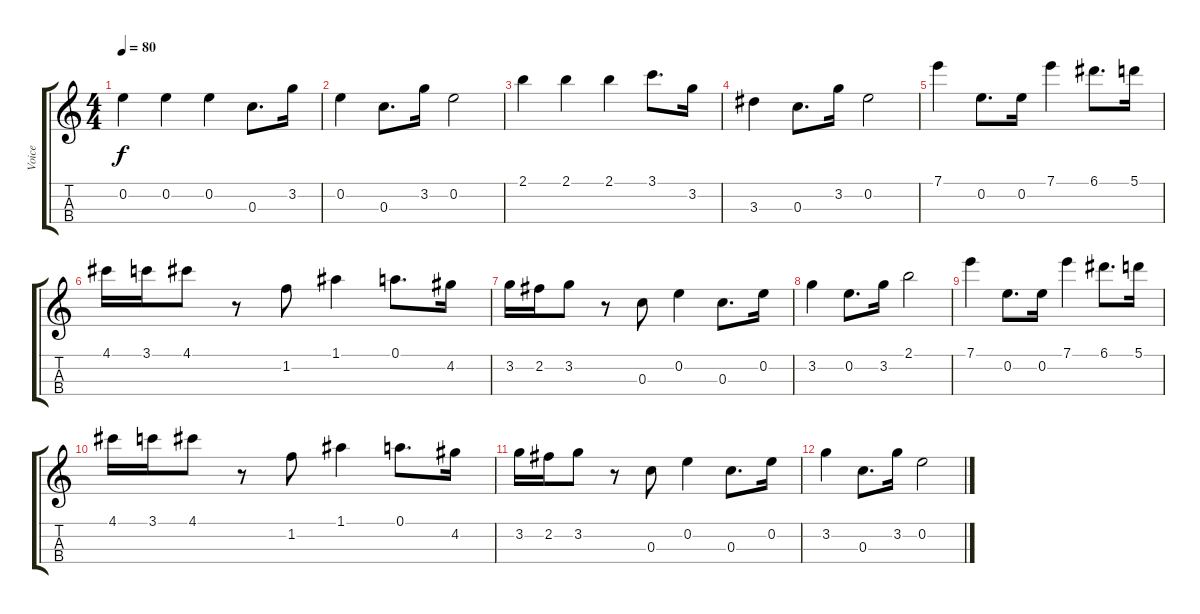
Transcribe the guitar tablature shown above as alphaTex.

\track ("Voice" "Voice") {instrument acousticguitarsteel}
\staff {score tabs}
\tuning (A4 E4 C4 G3) {hide}
\ts (4 4)
\tempo 80
\clef g2
\ks c
0.2.4{dy f instrument acousticguitarsteel} 0.2.4 0.2.4 0.3.8{d} 3.2.16 |
0.2.4 0.3.8{d} 3.2.16 0.2.2 |
2.1.4 2.1.4 2.1.4 3.1.8{d} 3.2.16 |
3.3.4 0.3.8{d} 3.2.16 0.2.2 |
7.1.4 0.2.8{d} 0.2.16 7.1.4 6.1.8{d} 5.1.16 |
4.1.16 3.1.16 4.1.8 r.8 1.2.8 1.1.4 0.1.8{d} 4.2.16 |
3.2.16 2.2.16 3.2.8 r.8 0.3.8 0.2.4 0.3.8{d} 0.2.16 |
3.2.4 0.2.8{d} 3.2.16 2.1.2 |
7.1.4 0.2.8{d} 0.2.16 7.1.4 6.1.8{d} 5.1.16 |
4.1.16 3.1.16 4.1.8 r.8 1.2.8 1.1.4 0.1.8{d} 4.2.16 |
3.2.16 2.2.16 3.2.8 r.8 0.3.8 0.2.4 0.3.8{d} 0.2.16 |
3.2.4 0.3.8{d} 3.2.16 0.2.2
